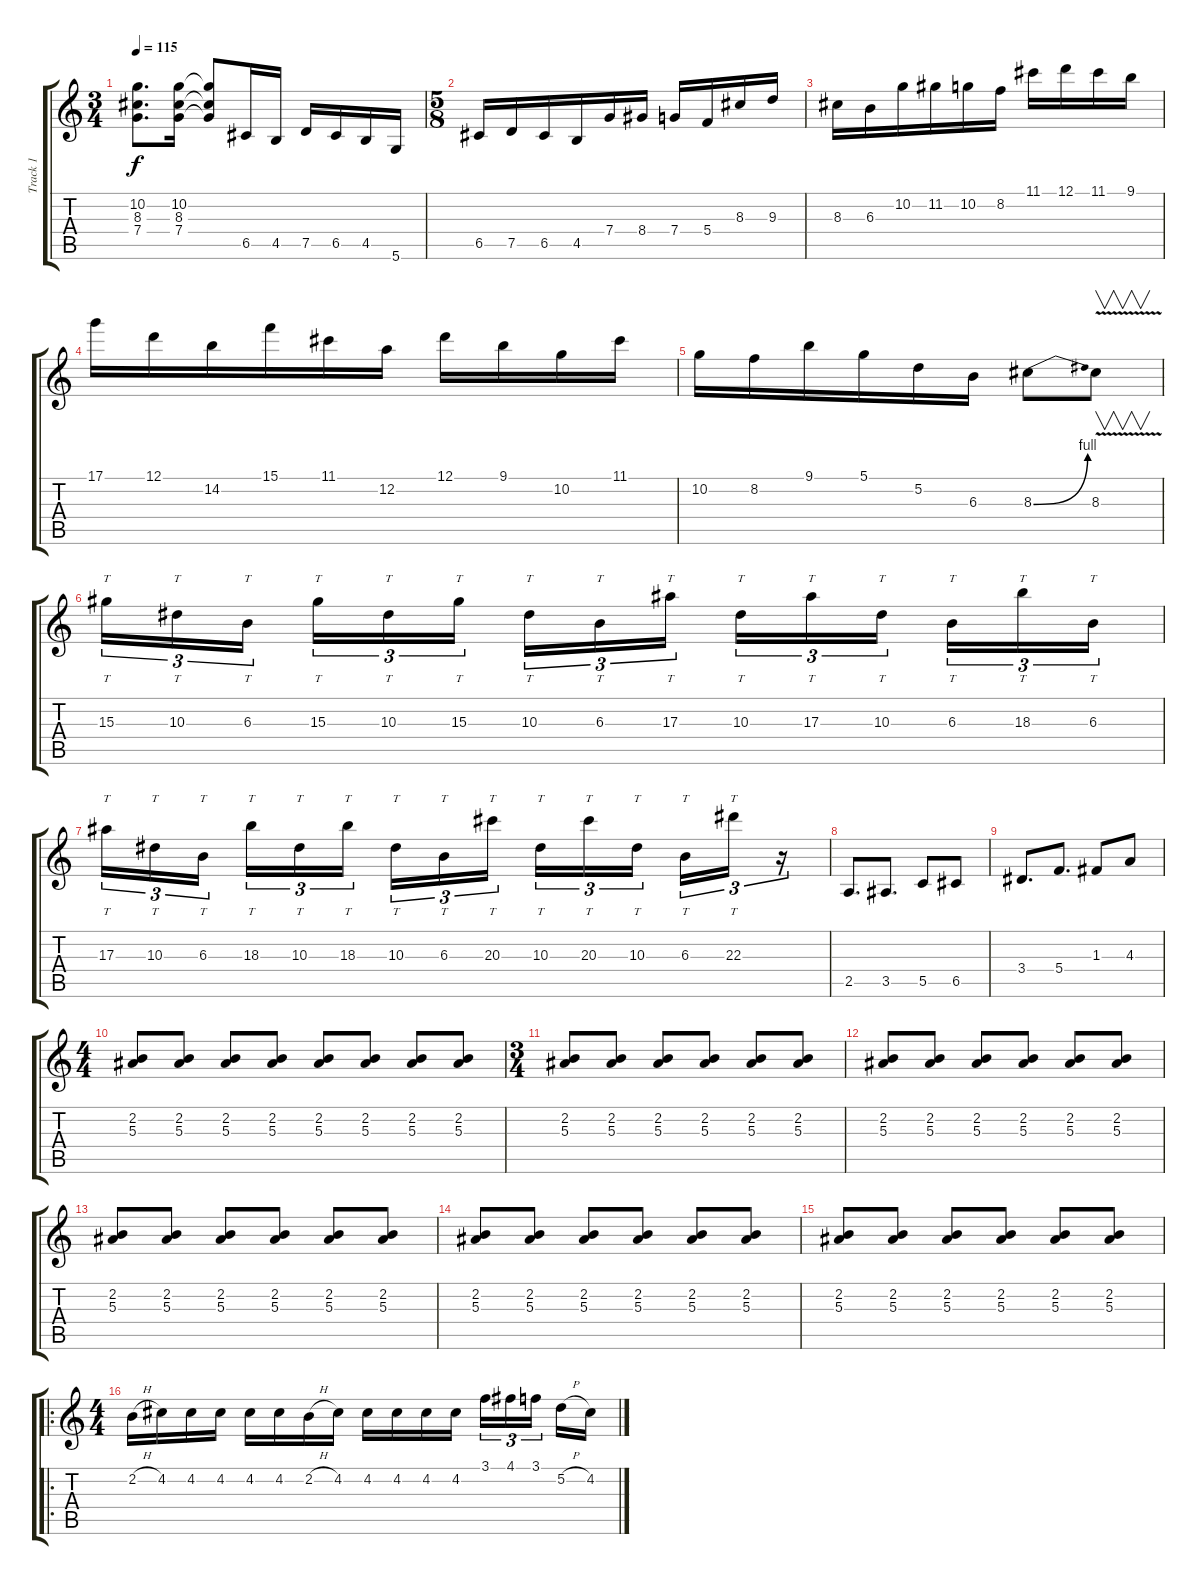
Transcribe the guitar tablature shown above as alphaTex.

\track ("Track 1" "Track 1") {instrument distortionguitar}
\staff {score tabs}
\tuning (D4 A3 F3 C3 G2 D2) {hide}
\ts (3 4)
\tempo 115
\clef g2
\ks c
(10.2 8.3 7.4).8{d dy f} (10.2 8.3 7.4).16 (10.2{t} 8.3{t} 7.4{t}).8 6.5.16 4.5.16 7.5.16 6.5.16 4.5.16 5.6.16 |
\ts (5 8)
6.5.16 7.5.16 6.5.16 4.5.16 7.4.16 8.4.16 7.4.16 5.4.16 8.3.16 9.3.16 |
8.3.16 6.3.16 10.2.16 11.2.16 10.2.16 8.2.16 11.1.16 12.1.16 11.1.16 9.1.16 |
17.1.16 12.1.16 14.2.16 15.1.16 11.1.16 12.2.16 12.1.16 9.1.16 10.2.16 11.1.16 |
10.2.16 8.2.16 9.1.16 5.1.16 5.2.16 6.3.16 8.3{be (bend 0 0 60 4)}.8 8.3{v}.8{v} |
15.3.16{tt tu (3 2)} 10.3.16{tt tu (3 2)} 6.3.16{tt tu (3 2)} 15.3.16{tt tu (3 2)} 10.3.16{tt tu (3 2)} 15.3.16{tt tu (3 2)} 10.3.16{tt tu (3 2)} 6.3.16{tt tu (3 2)} 17.3.16{tt tu (3 2)} 10.3.16{tt tu (3 2)} 17.3.16{tt tu (3 2)} 10.3.16{tt tu (3 2)} 6.3.16{tt tu (3 2)} 18.3.16{tt tu (3 2)} 6.3.16{tt tu (3 2)} |
17.3.16{tt tu (3 2)} 10.3.16{tt tu (3 2)} 6.3.16{tt tu (3 2)} 18.3.16{tt tu (3 2)} 10.3.16{tt tu (3 2)} 18.3.16{tt tu (3 2)} 10.3.16{tt tu (3 2)} 6.3.16{tt tu (3 2)} 20.3.16{tt tu (3 2)} 10.3.16{tt tu (3 2)} 20.3.16{tt tu (3 2)} 10.3.16{tt tu (3 2)} 6.3.16{tt tu (3 2)} 22.3.16{tt tu (3 2)} r.16{tu (3 2)} |
2.5.8{d} 3.5.8{d} 5.5.8 6.5.8 |
3.4.8{d} 5.4.8{d} 1.3.8 4.3.8 |
\ts (4 4)
(2.2 5.3).8 (2.2 5.3).8 (2.2 5.3).8 (2.2 5.3).8 (2.2 5.3).8 (2.2 5.3).8 (2.2 5.3).8 (2.2 5.3).8 |
\ts (3 4)
(2.2 5.3).8 (2.2 5.3).8 (2.2 5.3).8 (2.2 5.3).8 (2.2 5.3).8 (2.2 5.3).8 |
(2.2 5.3).8 (2.2 5.3).8 (2.2 5.3).8 (2.2 5.3).8 (2.2 5.3).8 (2.2 5.3).8 |
(2.2 5.3).8 (2.2 5.3).8 (2.2 5.3).8 (2.2 5.3).8 (2.2 5.3).8 (2.2 5.3).8 |
(2.2 5.3).8 (2.2 5.3).8 (2.2 5.3).8 (2.2 5.3).8 (2.2 5.3).8 (2.2 5.3).8 |
(2.2 5.3).8 (2.2 5.3).8 (2.2 5.3).8 (2.2 5.3).8 (2.2 5.3).8 (2.2 5.3).8 |
\ro
\ts (4 4)
2.2{h}.16 4.2.16 4.2.16 4.2.16 4.2.16 4.2.16 2.2{h}.16 4.2.16 4.2.16 4.2.16 4.2.16 4.2.16 3.1.16{tu (3 2)} 4.1.16{tu (3 2)} 3.1.16{tu (3 2) beam splitsecondary} 5.2{h}.16 4.2.16
